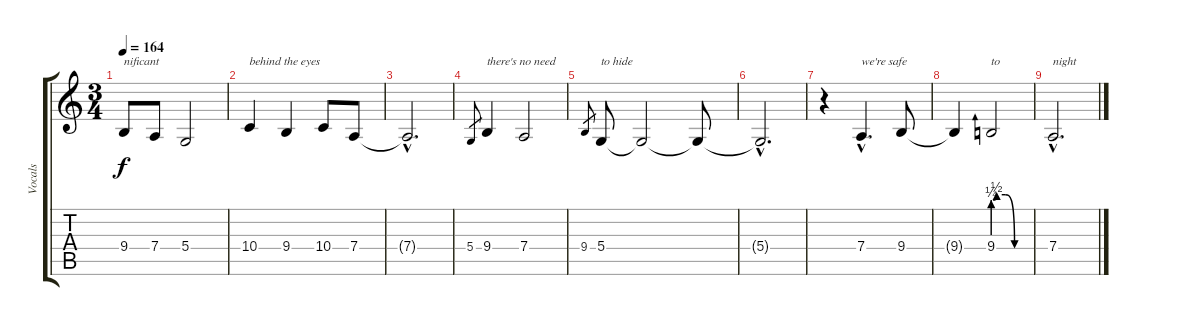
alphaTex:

\track ("Vocals" "Vocals") {instrument lead1square}
\staff {score tabs}
\tuning (E4 B3 G3 D3 A2 E2) {hide}
\ts (3 4)
\tempo 164
\clef g2
\ks c
9.4.8{txt "nificant" dy f} 7.4.8 5.4.2 |
10.4.4{txt "behind the eyes"} 9.4.4 10.4.8 7.4.8 |
7.4{hac t}.2{d} |
5.4.8{gr} 9.4.4{txt "there's no need"} 7.4.2 |
9.4.8{gr} 5.4.8{txt "to hide"} 5.4{t}.2 5.4{t}.8 |
5.4{hac t}.2{d} |
r.4 7.4{hac}.4{d txt "we're safe"} 9.4.8 |
9.4{t}.4 9.4{be (custom 0 1 6 2 20 2 35 0 40 0 60 0)}.2{txt "to"} |
7.4{hac}.2{d txt "night"}
